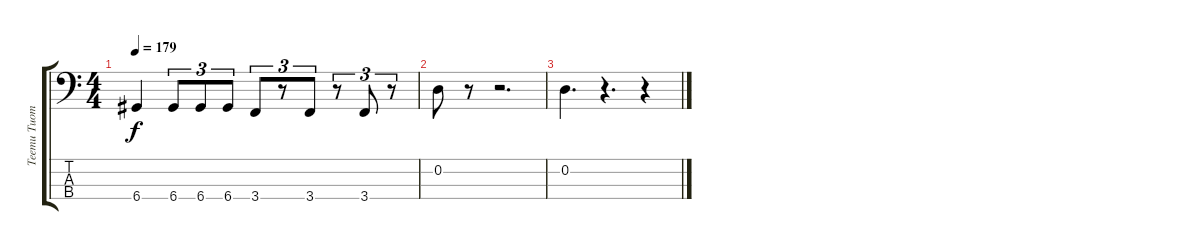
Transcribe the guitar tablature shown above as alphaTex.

\track ("Teemu Tuominen (Bass)" "Teemu Tuom") {instrument electricbassfinger}
\staff {score tabs}
\tuning (G2 D2 A1 D1) {hide}
\ts (4 4)
\tempo 179
\clef f4
\ks c
6.4.4{dy f} 6.4.8{tu (3 2)} 6.4.8{tu (3 2)} 6.4.8{tu (3 2)} 3.4.8{tu (3 2)} r.8{tu (3 2)} 3.4.8{tu (3 2)} r.8{tu (3 2)} 3.4.8{tu (3 2)} r.8{tu (3 2)} |
0.2.8 r.8 r.2{d} |
0.2.4{d} r.4{d} r.4
